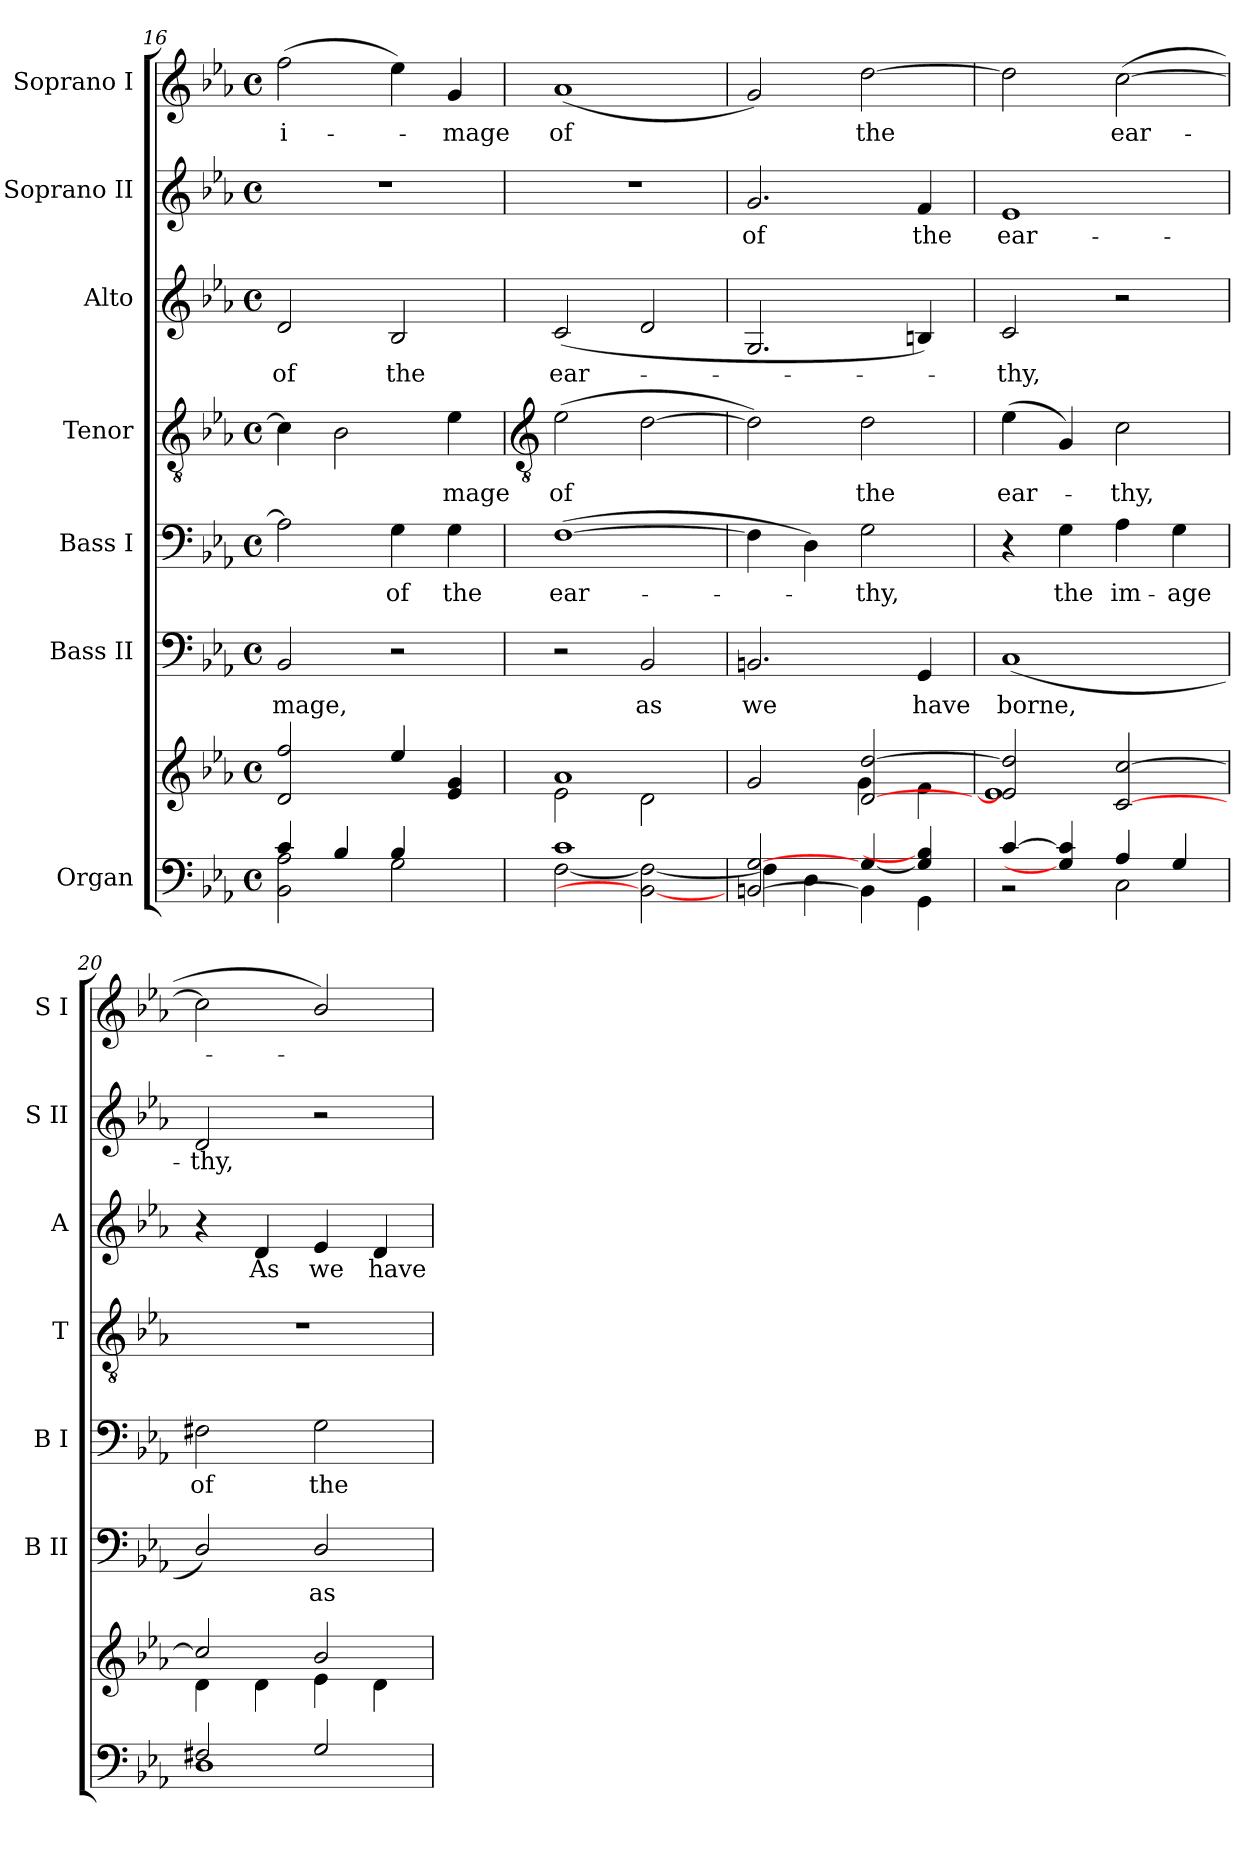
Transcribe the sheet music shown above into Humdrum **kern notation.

**kern	**kern	**kern	**text	**kern	**text	**kern	**text	**kern	**text	**kern	**text	**kern	**text
*part7	*part7	*part6	*part6	*part5	*part5	*part4	*part4	*part3	*part3	*part2	*part2	*part1	*part1
*staff8	*staff7	*staff6	*staff6	*staff5	*staff5	*staff4	*staff4	*staff3	*staff3	*staff2	*staff2	*staff1	*staff1
*I"Organ	*	*I"Bass II	*	*I"Bass I	*	*I"Tenor	*	*I"Alto	*	*I"Soprano II	*	*I"Soprano I	*
*	*	*I'B II	*	*I'B I	*	*I'T	*	*I'A	*	*I'S II	*	*I'S I	*
*clefF4	*clefG2	*clefF4	*	*clefF4	*	*clefGv2	*	*clefG2	*	*clefG2	*	*clefG2	*
*k[b-e-a-]	*k[b-e-a-]	*k[b-e-a-]	*	*k[b-e-a-]	*	*k[b-e-a-]	*	*k[b-e-a-]	*	*k[b-e-a-]	*	*k[b-e-a-]	*
*E-:	*E-:	*E-:	*	*E-:	*	*E-:	*	*E-:	*	*E-:	*	*E-:	*
*M4/4	*M4/4	*M4/4	*	*M4/4	*	*M4/4	*	*M4/4	*	*M4/4	*	*M4/4	*
*met(c)	*met(c)	*met(c)	*	*met(c)	*	*met(c)	*	*met(c)	*	*met(c)	*	*met(c)	*
=16	=16	=16	=16	=16	=16	=16	=16	=16	=16	=16	=16	=16	=16
*^	*^	*	*	*	*	*	*	*	*	*	*	*	*
!	!	!	!	!	!LO:LY:b	!	!	!	!	!	!LO:LY:b	!	!	!	!LO:LY:b
4c/	2BB-\ 2A-\	2d/ 2ff/	2ryy	2BB-	mage,	2A-]	.	4c]	.	2d	of	1r	.	(>2ff	i-
4B-/	.	.	.	.	.	.	.	2B-	.	.	.	.	.	.	.
!	!	!	!	!	!	!	!LO:LY:b	!	!	!	!LO:LY:b	!	!	!	!
4B-/	2G\	4ee-/	2ryy	2r	.	4G	of	.	.	2B-	the	.	.	4ee-)	.
!	!	!	!	!	!	!	!LO:LY:b	!	!LO:LY:b	!	!	!	!	!	!LO:LY:b
4ryy	.	4e-/ 4g/	.	.	.	4G	the	4e-	mage	.	.	.	.	4g	mage
!!LO:LB:g=z
=17	=17	=17	=17	=17	=17	=17	=17	=17	=17	=17	=17	=17	=17	=17	=17
*	*	*	*	*	*	*	*	*clefGv2	*	*	*	*	*	*	*
!	!	!	!	!	!	!	!LO:LY:b	!	!LO:LY:b	!	!LO:LY:b	!	!	!	!LO:LY:b
1c/	[2F\	1a-/	2e-\	2r	.	(>[1F	ear-	(>2e-	of	(<2c	ear-	1r	.	(<1a-	of
!	!	!	!	!	!LO:LY:b	!	!	!	!	!	!	!	!	!	!
.	2BB-\_ 2F\_	.	2d\	2BB-	as	.	.	[2d	.	2d	.	.	.	.	.
=18	=18	=18	=18	=18	=18	=18	=18	=18	=18	=18	=18	=18	=18	=18	=18
!	!	!	!	!	!LO:LY:b	!	!	!	!	!	!	!	!LO:LY:b	!	!
[2BBn/ [2G/	4F\]	2g/	2ryy	2.BBn	we	4F]	.	2d])	.	2.G	.	2.g	of	2g)	.
.	4D\	.	.	.	.	4D)	.	.	.	.	.	.	.	.	.
!	!	!	!	!	!	!	!LO:LY:b	!	!LO:LY:b	!	!	!	!	!	!LO:LY:b
4BB\]	[4G/	[2d/ [2dd/	4g\	.	.	2G	thy,	2d	the	.	.	.	.	[2dd	the
!	!	!	!	!	!LO:LY:b	!	!	!	!	!	!	!	!LO:LY:b	!	!
4GG\	4G/] 4B/]	.	4f\	4GG	have	.	.	.	.	4Bn)	.	4f	the	.	.
=19	=19	=19	=19	=19	=19	=19	=19	=19	=19	=19	=19	=19	=19	=19	=19
!	!	!	!	!	!LO:LY:b	!	!	!	!LO:LY:b	!	!LO:LY:b	!	!LO:LY:b	!	!
[4c/	2r	2e-/] 2dd/]	1e-\	(<1C	borne,	4r	.	(4e-	ear-	2c	thy,	1e-	ear-	2dd]	.
!	!	!	!	!	!	!	!LO:LY:b	!	!	!	!	!	!	!	!
4G/] 4c/]	.	.	.	.	.	4G	the	4G)	.	.	.	.	.	.	.
!	!	!	!	!	!	!	!LO:LY:b	!	!LO:LY:b	!	!	!	!	!	!LO:LY:b
4A-/	2C\	[2c/ [2cc/	.	.	.	4A-	im-	2c	thy,	2r	.	.	.	(>[2cc	ear-
!	!	!	!	!	!	!	!LO:LY:b	!	!	!	!	!	!	!	!
4G/	.	.	.	.	.	4G	-age	.	.	.	.	.	.	.	.
=20	=20	=20	=20	=20	=20	=20	=20	=20	=20	=20	=20	=20	=20	=20	=20
!	!	!	!	!	!	!	!LO:LY:b	!	!	!	!	!	!LO:LY:b	!	!
2F#X/	1D\	2cc/]	4d\	2D/)	.	2F#X	of	1r	.	4r	.	2d	-thy,	2cc]	.
!	!	!	!	!	!	!	!	!	!	!	!LO:LY:b	!	!	!	!
.	.	.	4d\	.	.	.	.	.	.	4d	As	.	.	.	.
!	!	!	!	!	!LO:LY:b	!	!LO:LY:b	!	!	!	!LO:LY:b	!	!	!	!
2G/	.	2b-/	4e-\	2D/	as	2G	the	.	.	4e-	we	2r	.	2b-/)	.
!	!	!	!	!	!	!	!	!	!	!	!LO:LY:b	!	!	!	!
.	.	.	4d\	.	.	.	.	.	.	4d	have	.	.	.	.
*v	*v	*	*	*	*	*	*	*	*	*	*	*	*	*	*
*	*v	*v	*	*	*	*	*	*	*	*	*	*	*	*
=	=	=	=	=	=	=	=	=	=	=	=	=	=
*-	*-	*-	*-	*-	*-	*-	*-	*-	*-	*-	*-	*-	*-
